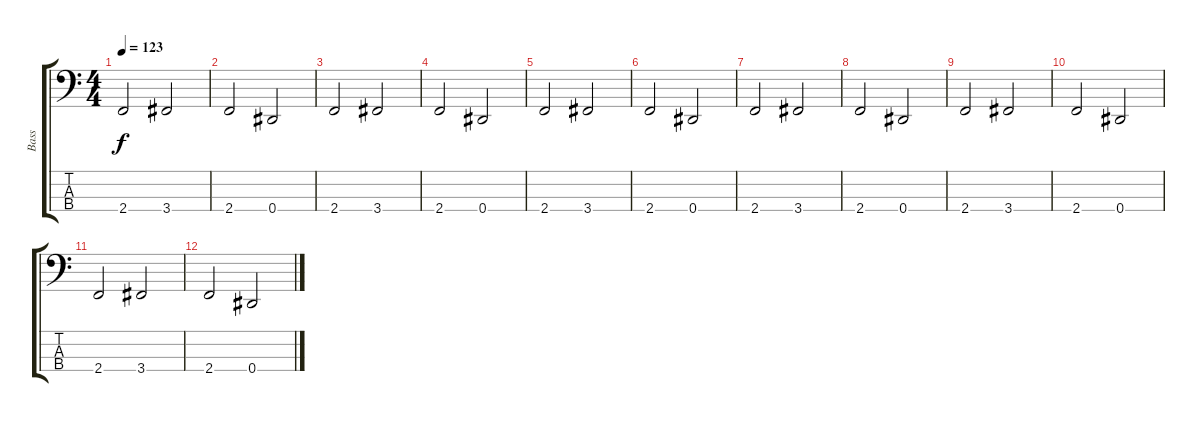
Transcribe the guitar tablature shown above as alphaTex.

\track ("Bass" "Bass") {instrument electricbassfinger}
\staff {score tabs}
\tuning (Gb2 Db2 Ab1 Eb1) {hide}
\ts (4 4)
\tempo 123
\clef f4
\ks c
2.4.2{dy f} 3.4.2 |
2.4.2 0.4.2 |
2.4.2 3.4.2 |
2.4.2 0.4.2 |
2.4.2 3.4.2 |
2.4.2 0.4.2 |
2.4.2 3.4.2 |
2.4.2 0.4.2 |
2.4.2 3.4.2 |
2.4.2 0.4.2 |
2.4.2 3.4.2 |
2.4.2 0.4.2
